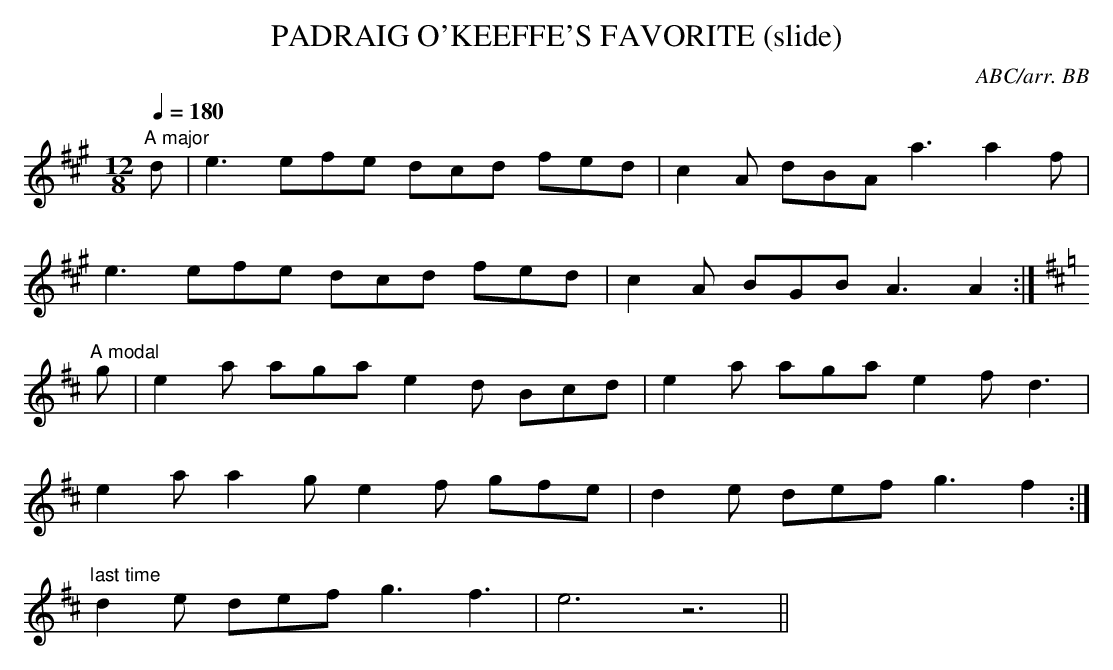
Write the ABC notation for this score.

X:1
T:PADRAIG O'KEEFFE'S FAVORITE (slide)
C:ABC/arr. BB
Q:1/4=180
L:1/8
M:12/8
K:A
"A major"
d|e3 efe dcd fed|c2A dBA a3 a2f |
e3 efe dcd fed|c2A BGB A3A2 :|
K:D
"A modal"
g|e2a aga e2d Bcd|e2a aga e2f d3 |
e2a a2g e2f gfe|d2e def g3 f2 :|
"last time"d2e def g3 f3|e6z6||
